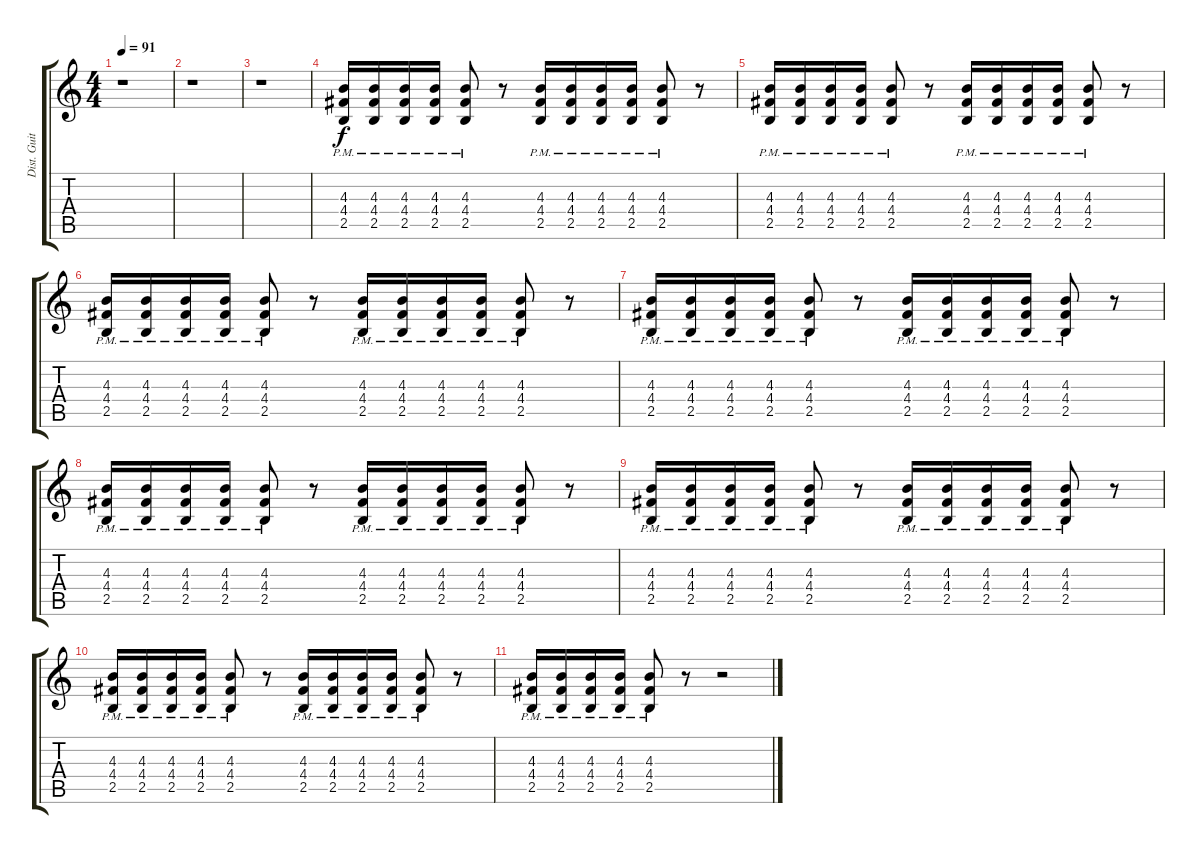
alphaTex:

\track ("Dist. Guitar 02" "Dist. Guit") {instrument distortionguitar}
\staff {score tabs}
\tuning (E4 B3 G3 D3 A2 E2) {hide}
\ts (4 4)
\tempo 91
\clef g2
\ks c
r.1{dy f} |
r.1 |
r.1 |
(4.3{pm} 4.4{pm} 2.5{pm}).16 (4.3{pm} 4.4{pm} 2.5{pm}).16 (4.3{pm} 4.4{pm} 2.5{pm}).16 (4.3{pm} 4.4{pm} 2.5{pm}).16 (4.3{pm} 4.4{pm} 2.5{pm}).8 r.8 (4.3{pm} 4.4{pm} 2.5{pm}).16 (4.3{pm} 4.4{pm} 2.5{pm}).16 (4.3{pm} 4.4{pm} 2.5{pm}).16 (4.3{pm} 4.4{pm} 2.5{pm}).16 (4.3{pm} 4.4{pm} 2.5{pm}).8 r.8 |
(4.3{pm} 4.4{pm} 2.5{pm}).16 (4.3{pm} 4.4{pm} 2.5{pm}).16 (4.3{pm} 4.4{pm} 2.5{pm}).16 (4.3{pm} 4.4{pm} 2.5{pm}).16 (4.3{pm} 4.4{pm} 2.5{pm}).8 r.8 (4.3{pm} 4.4{pm} 2.5{pm}).16 (4.3{pm} 4.4{pm} 2.5{pm}).16 (4.3{pm} 4.4{pm} 2.5{pm}).16 (4.3{pm} 4.4{pm} 2.5{pm}).16 (4.3{pm} 4.4{pm} 2.5{pm}).8 r.8 |
(4.3{pm} 4.4{pm} 2.5{pm}).16 (4.3{pm} 4.4{pm} 2.5{pm}).16 (4.3{pm} 4.4{pm} 2.5{pm}).16 (4.3{pm} 4.4{pm} 2.5{pm}).16 (4.3{pm} 4.4{pm} 2.5{pm}).8 r.8 (4.3{pm} 4.4{pm} 2.5{pm}).16 (4.3{pm} 4.4{pm} 2.5{pm}).16 (4.3{pm} 4.4{pm} 2.5{pm}).16 (4.3{pm} 4.4{pm} 2.5{pm}).16 (4.3{pm} 4.4{pm} 2.5{pm}).8 r.8 |
(4.3{pm} 4.4{pm} 2.5{pm}).16 (4.3{pm} 4.4{pm} 2.5{pm}).16 (4.3{pm} 4.4{pm} 2.5{pm}).16 (4.3{pm} 4.4{pm} 2.5{pm}).16 (4.3{pm} 4.4{pm} 2.5{pm}).8 r.8 (4.3{pm} 4.4{pm} 2.5{pm}).16 (4.3{pm} 4.4{pm} 2.5{pm}).16 (4.3{pm} 4.4{pm} 2.5{pm}).16 (4.3{pm} 4.4{pm} 2.5{pm}).16 (4.3{pm} 4.4{pm} 2.5{pm}).8 r.8 |
(4.3{pm} 4.4{pm} 2.5{pm}).16 (4.3{pm} 4.4{pm} 2.5{pm}).16 (4.3{pm} 4.4{pm} 2.5{pm}).16 (4.3{pm} 4.4{pm} 2.5{pm}).16 (4.3{pm} 4.4{pm} 2.5{pm}).8 r.8 (4.3{pm} 4.4{pm} 2.5{pm}).16 (4.3{pm} 4.4{pm} 2.5{pm}).16 (4.3{pm} 4.4{pm} 2.5{pm}).16 (4.3{pm} 4.4{pm} 2.5{pm}).16 (4.3{pm} 4.4{pm} 2.5{pm}).8 r.8 |
(4.3{pm} 4.4{pm} 2.5{pm}).16 (4.3{pm} 4.4{pm} 2.5{pm}).16 (4.3{pm} 4.4{pm} 2.5{pm}).16 (4.3{pm} 4.4{pm} 2.5{pm}).16 (4.3{pm} 4.4{pm} 2.5{pm}).8 r.8 (4.3{pm} 4.4{pm} 2.5{pm}).16 (4.3{pm} 4.4{pm} 2.5{pm}).16 (4.3{pm} 4.4{pm} 2.5{pm}).16 (4.3{pm} 4.4{pm} 2.5{pm}).16 (4.3{pm} 4.4{pm} 2.5{pm}).8 r.8 |
(4.3{pm} 4.4{pm} 2.5{pm}).16 (4.3{pm} 4.4{pm} 2.5{pm}).16 (4.3{pm} 4.4{pm} 2.5{pm}).16 (4.3{pm} 4.4{pm} 2.5{pm}).16 (4.3{pm} 4.4{pm} 2.5{pm}).8 r.8 (4.3{pm} 4.4{pm} 2.5{pm}).16 (4.3{pm} 4.4{pm} 2.5{pm}).16 (4.3{pm} 4.4{pm} 2.5{pm}).16 (4.3{pm} 4.4{pm} 2.5{pm}).16 (4.3{pm} 4.4{pm} 2.5{pm}).8 r.8 |
(4.3{pm} 4.4{pm} 2.5{pm}).16 (4.3{pm} 4.4{pm} 2.5{pm}).16 (4.3{pm} 4.4{pm} 2.5{pm}).16 (4.3{pm} 4.4{pm} 2.5{pm}).16 (4.3{pm} 4.4{pm} 2.5{pm}).8 r.8 r.2
